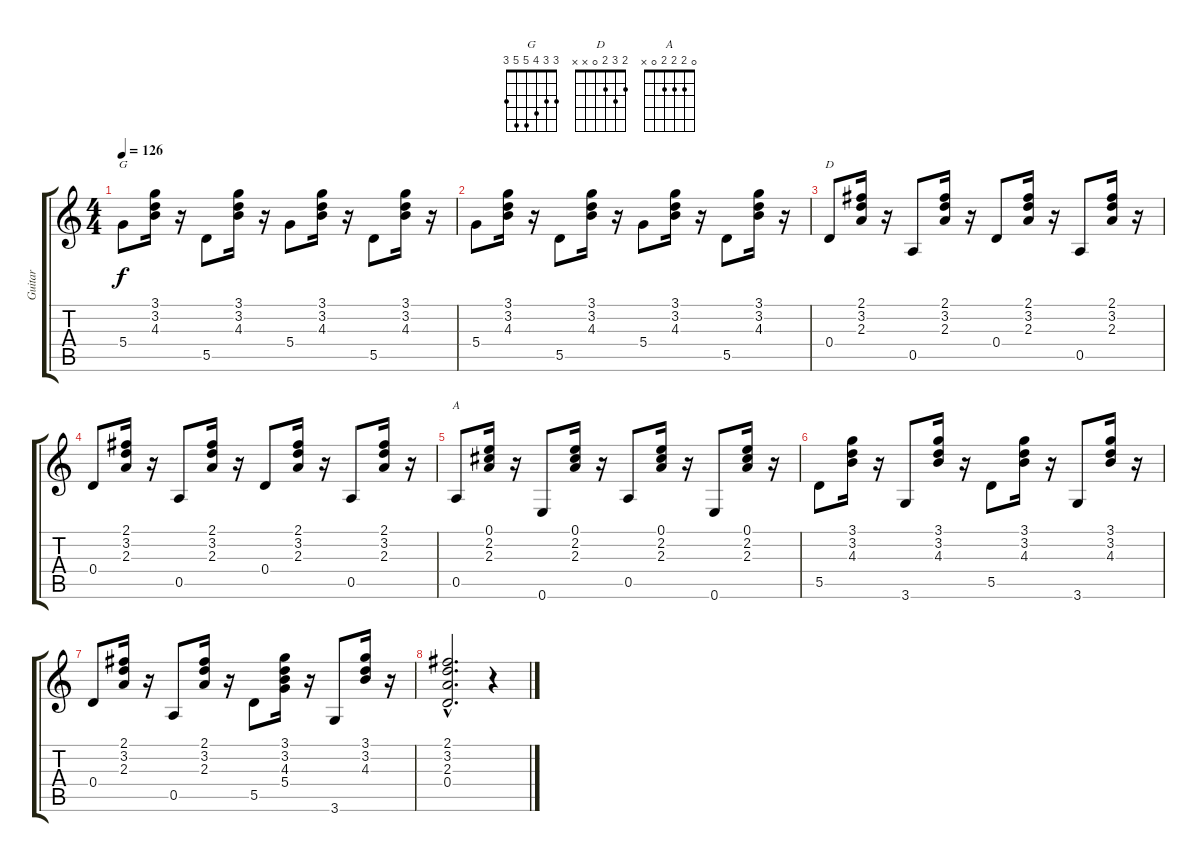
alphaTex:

\track ("Guitar" "Guitar") {instrument acousticguitarsteel}
\staff {score tabs}
\tuning (E4 B3 G3 D3 A2 E2) {hide}
\chord ("G" 3 3 4 5 5 3)
\chord ("D" 2 3 2 0 x x)
\chord ("A" 0 2 2 2 0 x)
\ts (4 4)
\tempo 126
\clef g2
\ks c
5.4.8{ch "G" dy f} (3.1 3.2 4.3).16 r.16 5.5.8 (3.1 3.2 4.3).16 r.16 5.4.8 (3.1 3.2 4.3).16 r.16 5.5.8 (3.1 3.2 4.3).16 r.16 |
5.4.8 (3.1 3.2 4.3).16 r.16 5.5.8 (3.1 3.2 4.3).16 r.16 5.4.8 (3.1 3.2 4.3).16 r.16 5.5.8 (3.1 3.2 4.3).16 r.16 |
0.4.8{ch "D"} (2.1 3.2 2.3).16 r.16 0.5.8 (2.1 3.2 2.3).16 r.16 0.4.8 (2.1 3.2 2.3).16 r.16 0.5.8 (2.1 3.2 2.3).16 r.16 |
0.4.8 (2.1 3.2 2.3).16 r.16 0.5.8 (2.1 3.2 2.3).16 r.16 0.4.8 (2.1 3.2 2.3).16 r.16 0.5.8 (2.1 3.2 2.3).16 r.16 |
0.5.8{ch "A"} (0.1 2.2 2.3).16 r.16 0.6.8 (0.1 2.2 2.3).16 r.16 0.5.8 (0.1 2.2 2.3).16 r.16 0.6.8 (0.1 2.2 2.3).16 r.16 |
5.5.8 (3.1 3.2 4.3).16 r.16 3.6.8 (3.1 3.2 4.3).16 r.16 5.5.8 (3.1 3.2 4.3).16 r.16 3.6.8 (3.1 3.2 4.3).16 r.16 |
0.4.8 (2.1 3.2 2.3).16 r.16 0.5.8 (2.1 3.2 2.3).16 r.16 5.5.8 (3.1 3.2 4.3 5.4).16 r.16 3.6.8 (3.1 3.2 4.3).16 r.16 |
(2.1{hac} 3.2{hac} 2.3{hac} 0.4{hac}).2{d} r.4
